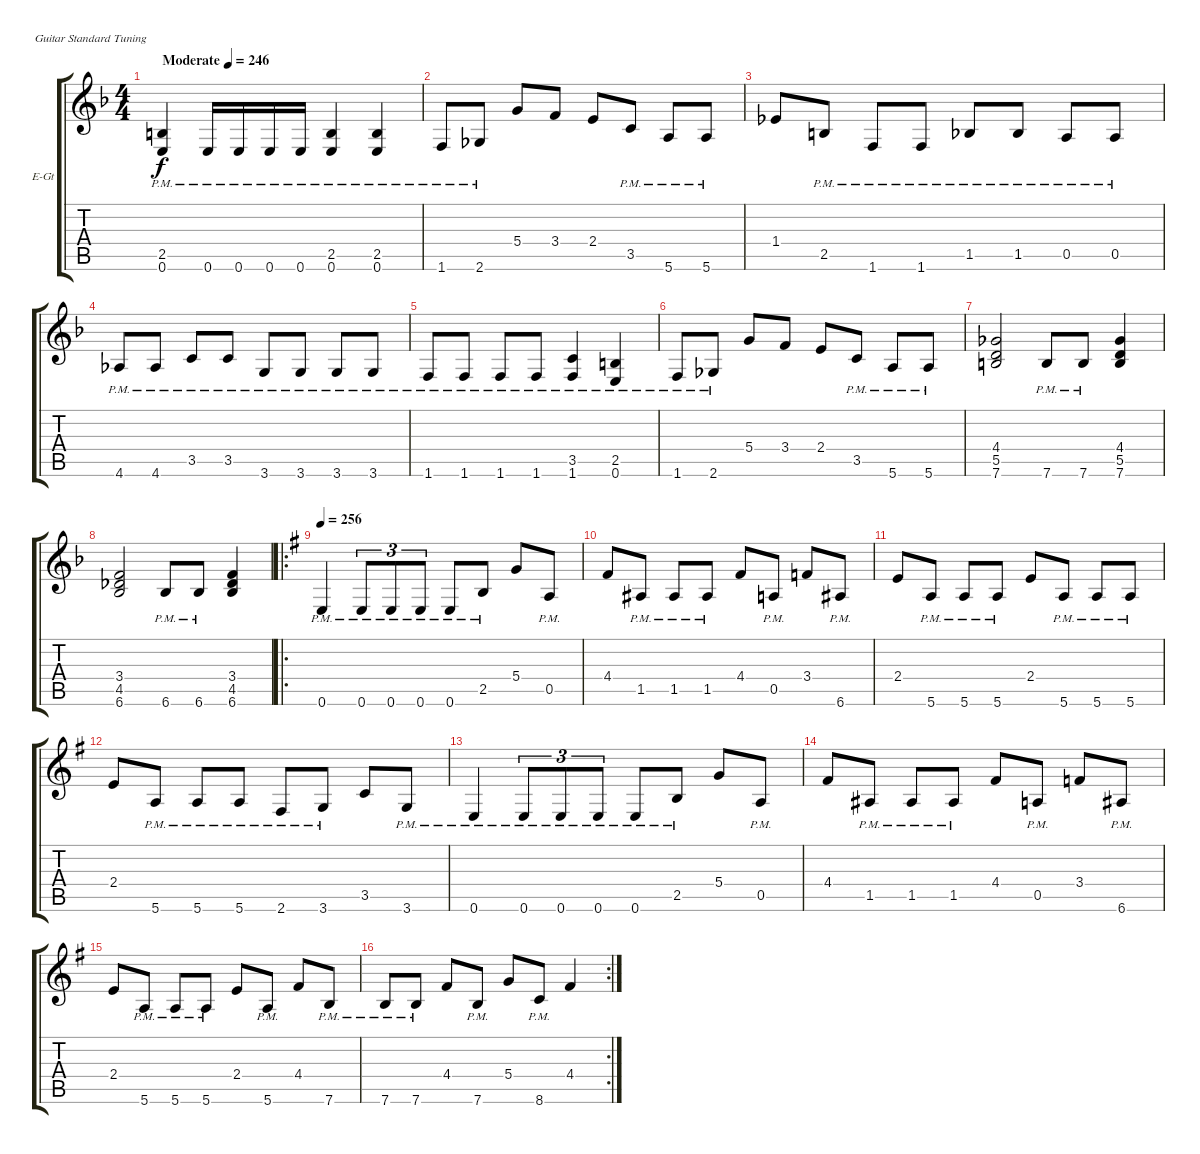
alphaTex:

\bracketExtendMode groupsimilarinstruments
\firstSystemTrackNameOrientation horizontal
\otherSystemsTrackNameOrientation horizontal
\track ("Gtr. I - Paul Masvidal (Distortion)" "E-Gt") {instrument distortionguitar}
\staff {score tabs}
\tuning (E4 B3 G3 D3 A2 E2)
\ts (4 4)
\beaming (8 2 2 2 2)
\tempo (246 "Moderate")
\clef g2
\ks f
(2.5{pm} 0.6{pm}).4{dy f instrument distortionguitar} 0.6{pm}.16 0.6{pm}.16 0.6{pm}.16 0.6{pm}.16 (2.5{pm} 0.6{pm}).4 (2.5{pm} 0.6{pm}).4 |
1.6{pm}.8 2.6{pm}.8 5.4.8 3.4.8 2.4.8 3.5{pm}.8 5.6{pm}.8 5.6{pm}.8 |
1.4.8 2.5{pm}.8 1.6{pm}.8 1.6{pm}.8 1.5{pm}.8 1.5{pm}.8 0.5{pm}.8 0.5{pm}.8 |
4.6{pm}.8 4.6{pm}.8 3.5{pm}.8 3.5{pm}.8 3.6{pm}.8 3.6{pm}.8 3.6{pm}.8 3.6{pm}.8 |
1.6{pm}.8 1.6{pm}.8 1.6{pm}.8 1.6{pm}.8 (3.5{pm} 1.6{pm}).4 (2.5{pm} 0.6{pm}).4 |
1.6{pm}.8 2.6{pm}.8 5.4.8 3.4.8 2.4.8 3.5{pm}.8 5.6{pm}.8 5.6{pm}.8 |
(4.4 5.5 7.6).2 7.6{pm}.8 7.6{pm}.8 (4.4 5.5 7.6).4 |
(3.4 4.5 6.6).2 6.6{pm}.8 6.6{pm}.8 (3.4 4.5 6.6).4 |
\ro
\tempo 256
\ks g
0.6{pm}.4 0.6{pm}.8{tu (3 2)} 0.6{pm}.8{tu (3 2)} 0.6{pm}.8{tu (3 2)} 0.6{pm}.8 2.5{pm}.8 5.4.8 0.5{pm}.8 |
4.4.8 1.5{pm}.8 1.5{pm}.8 1.5{pm}.8 4.4.8 0.5{pm}.8 3.4.8 6.6{pm}.8 |
2.4.8 5.6{pm}.8 5.6{pm}.8 5.6{pm}.8 2.4.8 5.6{pm}.8 5.6{pm}.8 5.6{pm}.8 |
2.4.8 5.6{pm}.8 5.6{pm}.8 5.6{pm}.8 2.6{pm}.8 3.6{pm}.8 3.5.8 3.6{pm}.8 |
0.6{pm}.4 0.6{pm}.8{tu (3 2)} 0.6{pm}.8{tu (3 2)} 0.6{pm}.8{tu (3 2)} 0.6{pm}.8 2.5{pm}.8 5.4.8 0.5{pm}.8 |
4.4.8 1.5{pm}.8 1.5{pm}.8 1.5{pm}.8 4.4.8 0.5{pm}.8 3.4.8 6.6{pm}.8 |
2.4.8 5.6{pm}.8 5.6{pm}.8 5.6{pm}.8 2.4.8 5.6{pm}.8 4.4.8 7.6{pm}.8 |
\rc 2
7.6{pm}.8 7.6{pm}.8 4.4.8 7.6{pm}.8 5.4.8 8.6{pm}.8 4.4.4
